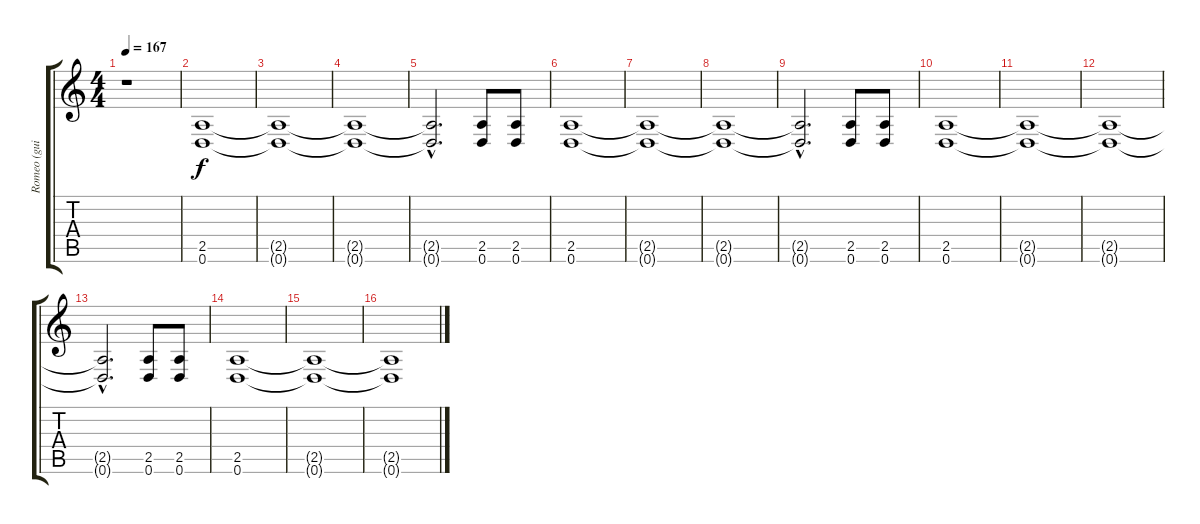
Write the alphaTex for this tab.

\track ("Romeo (guitar I)" "Romeo (gui") {instrument distortionguitar}
\staff {score tabs}
\tuning (D4 A3 F3 C3 G2 D2) {hide}
\ts (4 4)
\tempo 167
\clef g2
\ks c
r.1{dy f instrument distortionguitar} |
(2.5 0.6).1 |
(2.5{t} 0.6{t}).1 |
(2.5{t} 0.6{t}).1 |
(2.5{hac t} 0.6{hac t}).2{d} (2.5 0.6).8 (2.5 0.6).8 |
(2.5 0.6).1 |
(2.5{t} 0.6{t}).1 |
(2.5{t} 0.6{t}).1 |
(2.5{hac t} 0.6{hac t}).2{d} (2.5 0.6).8 (2.5 0.6).8 |
(2.5 0.6).1 |
(2.5{t} 0.6{t}).1 |
(2.5{t} 0.6{t}).1 |
(2.5{hac t} 0.6{hac t}).2{d} (2.5 0.6).8 (2.5 0.6).8 |
(2.5 0.6).1 |
(2.5{t} 0.6{t}).1 |
(2.5{t} 0.6{t}).1
